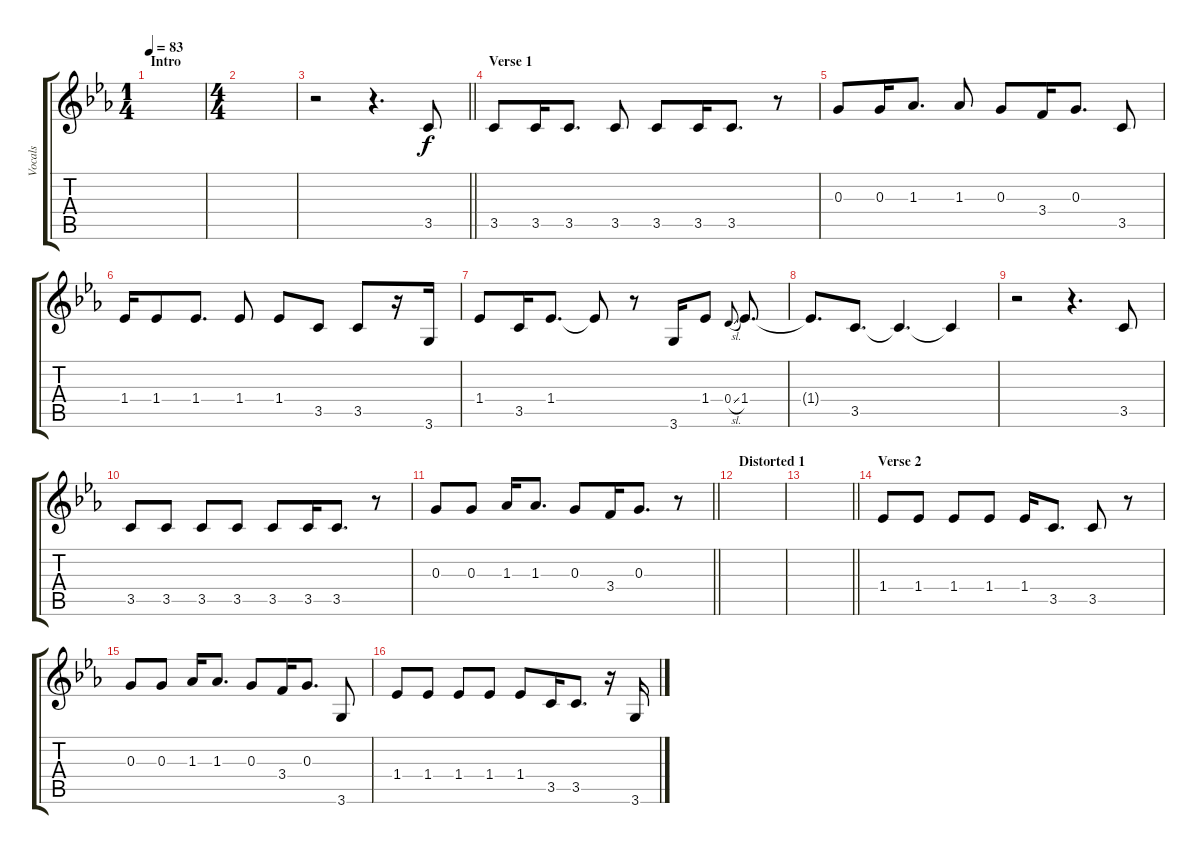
\track ("Vocals" "Vocals") {instrument acousticguitarsteel}
\staff {score tabs}
\tuning (E4 B3 G3 D3 A2 E2) {hide}
\ts (1 4)
\section ("" "Intro")
\tempo 83
\clef g2
\ks cminor
|
\ts (4 4)
|
\barLineRight lightlight
r.2 r.4{d} 3.5.8 |
\section ("" "Verse 1")
3.5.8 3.5.16 3.5.8{d} 3.5.8 3.5.8 3.5.16 3.5.8{d} r.8 |
0.3.8 0.3.16 1.3.8{d} 1.3.8 0.3.8 3.4.16 0.3.8{d} 3.5.8 |
1.4.16 1.4.8 1.4.8{d} 1.4.8 1.4.8 3.5.8 3.5.8 r.16 3.6.16 |
1.4.8 3.5.16 1.4.8{d} 1.4{t}.8 r.8 3.6.16 1.4.8 0.4{sl}.8{gr onbeat} 1.4.8{d} |
1.4{t}.8{d} 3.5.8{d} 3.5{t}.4{d} 3.5{t}.4 |
r.2 r.4{d} 3.5.8 |
3.5.8 3.5.8 3.5.8 3.5.8 3.5.8 3.5.16 3.5.8{d} r.8 |
\barLineRight lightlight
0.3.8 0.3.8 1.3.16 1.3.8{d} 0.3.8 3.4.16 0.3.8{d} r.8 |
\section ("" "Distorted 1")
|
\barLineRight lightlight
|
\section ("" "Verse 2")
1.4.8 1.4.8 1.4.8 1.4.8 1.4.16 3.5.8{d} 3.5.8 r.8 |
0.3.8 0.3.8 1.3.16 1.3.8{d} 0.3.8 3.4.16 0.3.8{d} 3.6.8 |
1.4.8 1.4.8 1.4.8 1.4.8 1.4.8 3.5.16 3.5.8{d} r.16 3.6.16
